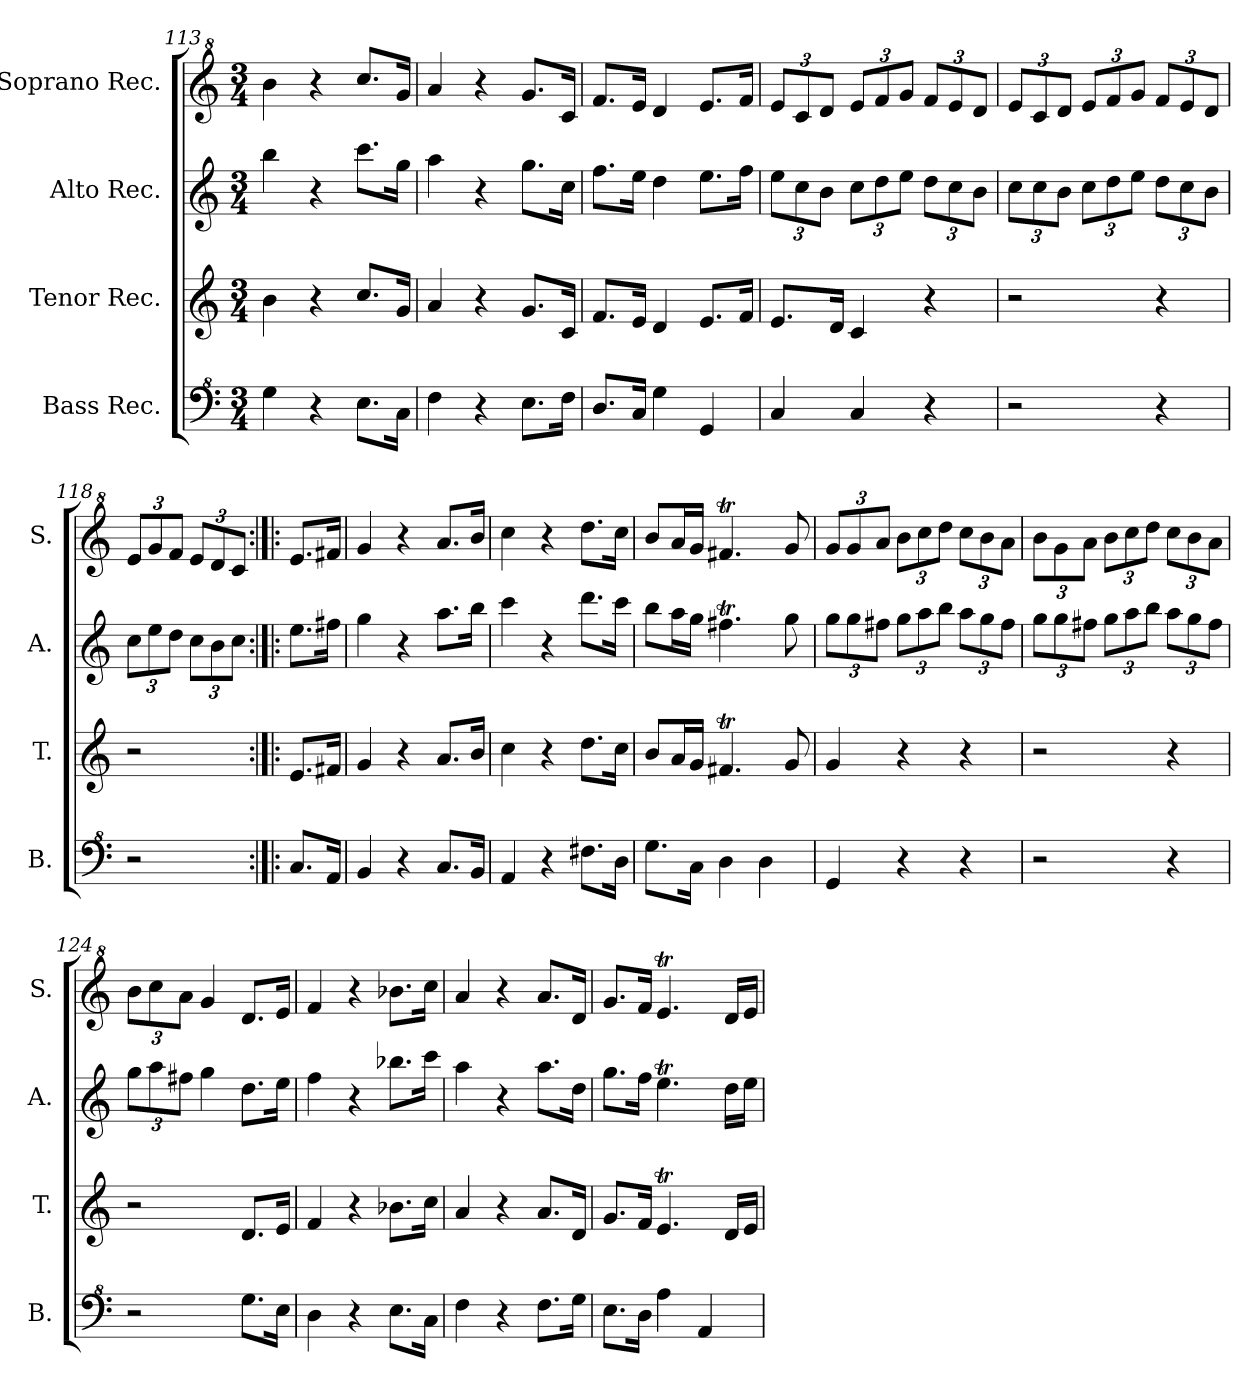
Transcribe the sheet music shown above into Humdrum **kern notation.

**kern	**kern	**kern	**kern
*part4	*part3	*part2	*part1
*staff4	*staff3	*staff2	*staff1
*I"Bass Rec.	*I"Tenor Rec.	*I"Alto Rec.	*I"Soprano Rec.
*I'B.	*I'T.	*I'A.	*I'S.
*clefF^4	*clefG2	*clefG2	*clefG^2
*k[]	*k[]	*k[]	*k[]
*M3/4	*M3/4	*M3/4	*M3/4
=113	=113	=113	=113
4g\	4b\	4bb\	4bb\
4r	4r	4r	4r
8.e\L	8.cc/L	8.ccc\L	8.ccc/L
16c\Jk	16g/Jk	16gg\Jk	16gg/Jk
=114	=114	=114	=114
4f\	4a/	4aa\	4aa/
4r	4r	4r	4r
8.e\L	8.g/L	8.gg\L	8.gg/L
16f\Jk	16c/Jk	16cc\Jk	16cc/Jk
=115	=115	=115	=115
8.d/L	8.f/L	8.ff\L	8.ff/L
16c/Jk	16e/Jk	16ee\Jk	16ee/Jk
4g\	4d/	4dd\	4dd/
4G/	8.e/L	8.ee\L	8.ee/L
.	16f/Jk	16ff\Jk	16ff/Jk
=116	=116	=116	=116
*	*	*Xbrackettup	*Xbrackettup
4c/	8.e/L	12ee\L	12ee/L
.	.	12cc\	12cc/
.	.	12b\J	12dd/J
.	16d/Jk	.	.
4c/	4c/	12cc\L	12ee/L
.	.	12dd\	12ff/
.	.	12ee\J	12gg/J
4r	4r	12dd\L	12ff/L
.	.	12cc\	12ee/
.	.	12b\J	12dd/J
=117	=117	=117	=117
2r	2r	12cc\L	12ee/L
.	.	12cc\	12cc/
.	.	12b\J	12dd/J
.	.	12cc\L	12ee/L
.	.	12dd\	12ff/
.	.	12ee\J	12gg/J
4r	4r	12dd\L	12ff/L
.	.	12cc\	12ee/
.	.	12b\J	12dd/J
=118	=118	=118	=118
2r	2r	12cc\L	12ee/L
.	.	12ee\	12gg/
.	.	12dd\J	12ff/J
.	.	12cc\L	12ee/L
.	.	12b\	12dd/
.	.	12cc\J	12cc/J
=118X1:|!|:	=118X1:|!|:	=118X1:|!|:	=118X1:|!|:
8.c/L	8.e/L	8.ee\L	8.ee/L
16A/Jk	16f#X/Jk	16ff#X\Jk	16ff#X/Jk
=119	=119	=119	=119
4B/	4g/	4gg\	4gg/
4r	4r	4r	4r
8.c/L	8.a/L	8.aa\L	8.aa/L
16B/Jk	16b/Jk	16bb\Jk	16bb/Jk
=120	=120	=120	=120
4A/	4cc\	4ccc\	4ccc\
4r	4r	4r	4r
8.f#X\L	8.dd\L	8.ddd\L	8.ddd\L
16d\Jk	16cc\Jk	16ccc\Jk	16ccc\Jk
=121	=121	=121	=121
8.g\L	8b/L	8bb\L	8bb/L
.	16a/L	16aa\L	16aa/L
16c\Jk	16g/JJ	16gg\JJ	16gg/JJ
4d\	4.f#Xt/	4.ff#Xt\	4.ff#Xt/
4d\	.	.	.
.	8g/	8gg\	8gg/
!!LO:LB:g=z
=122	=122	=122	=122
4G/	4g/	12gg\L	12gg/L
.	.	12gg\	12gg/
.	.	12ff#X\J	12aa/J
4r	4r	12gg\L	12bb\L
.	.	12aa\	12ccc\
.	.	12bb\J	12ddd\J
4r	4r	12aa\L	12ccc\L
.	.	12gg\	12bb\
.	.	12ff#\J	12aa\J
=123	=123	=123	=123
2r	2r	12gg\L	12bb\L
.	.	12gg\	12gg\
.	.	12ff#X\J	12aa\J
.	.	12gg\L	12bb\L
.	.	12aa\	12ccc\
.	.	12bb\J	12ddd\J
4r	4r	12aa\L	12ccc\L
.	.	12gg\	12bb\
.	.	12ff#\J	12aa\J
=124	=124	=124	=124
2r	2r	12gg\L	12bb\L
.	.	12aa\	12ccc\
.	.	12ff#X\J	12aa\J
.	.	4gg\	4gg/
8.g\L	8.d/L	8.dd\L	8.dd/L
16e\Jk	16e/Jk	16ee\Jk	16ee/Jk
=125	=125	=125	=125
4d\	4f/	4ff\	4ff/
4r	4r	4r	4r
8.e\L	8.b-X\L	8.bb-X\L	8.bb-X\L
16c\Jk	16cc\Jk	16ccc\Jk	16ccc\Jk
=126	=126	=126	=126
4f\	4a/	4aa\	4aa/
4r	4r	4r	4r
8.f\L	8.a/L	8.aa\L	8.aa/L
16g\Jk	16d/Jk	16dd\Jk	16dd/Jk
=127	=127	=127	=127
8.e\L	8.g/L	8.gg\L	8.gg/L
16d\Jk	16f/Jk	16ff\Jk	16ff/Jk
4a\	4.et/	4.eet\	4.eet/
4A/	.	.	.
.	16d/LL	16dd\LL	16dd/LL
.	16e/JJ	16ee\JJ	16ee/JJ
=	=	=	=
*-	*-	*-	*-
